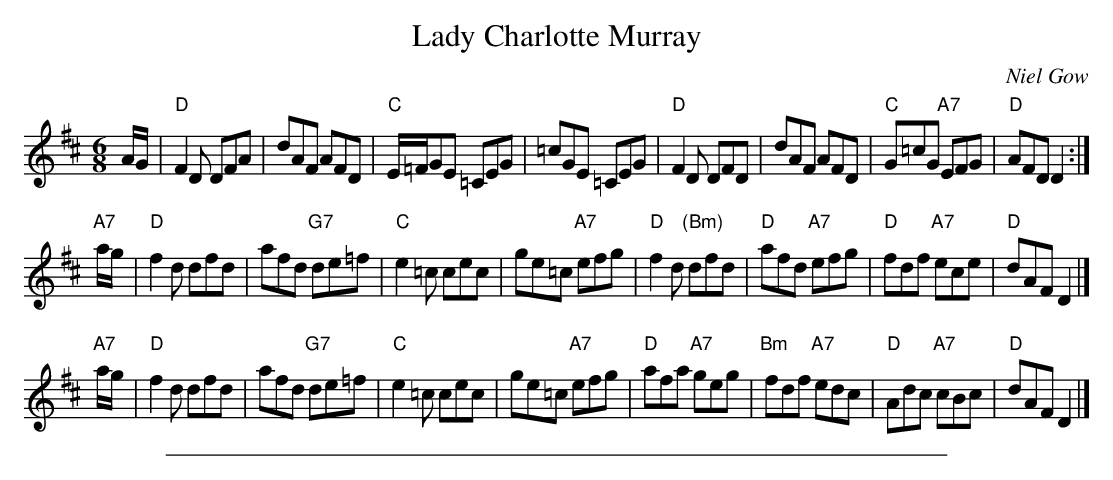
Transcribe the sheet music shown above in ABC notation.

X:1
T: Lady Charlotte Murray
C: Niel Gow
M: 6/8
L: 1/8
K: D
A/G/ \
| "D"F2D DFA | dAF AFD | "C"E/=F/GE =CEG | =cGE =CEG \
| "D"F2D DFD | dAF AFD | "C"G=cG "A7"EFG | "D"AFD D2 :|
"A7"a/g/ \
| "D"f2d dfd | afd "G7"de=f | "C"e2=c cec | ge=c "A7"efg \
| "D"f2d "(Bm)"dfd | "D"afd "A7"efg | "D"fdf "A7"ece | "D"dAF D2 |]
"A7"a/g/ \
| "D"f2d dfd | afd "G7"de=f | "C"e2=c cec | ge=c "A7"efg \
| "D"afa "A7"geg | "Bm"fdf "A7"edc | "D"Adc "A7"cBc | "D"dAF D2 |]
